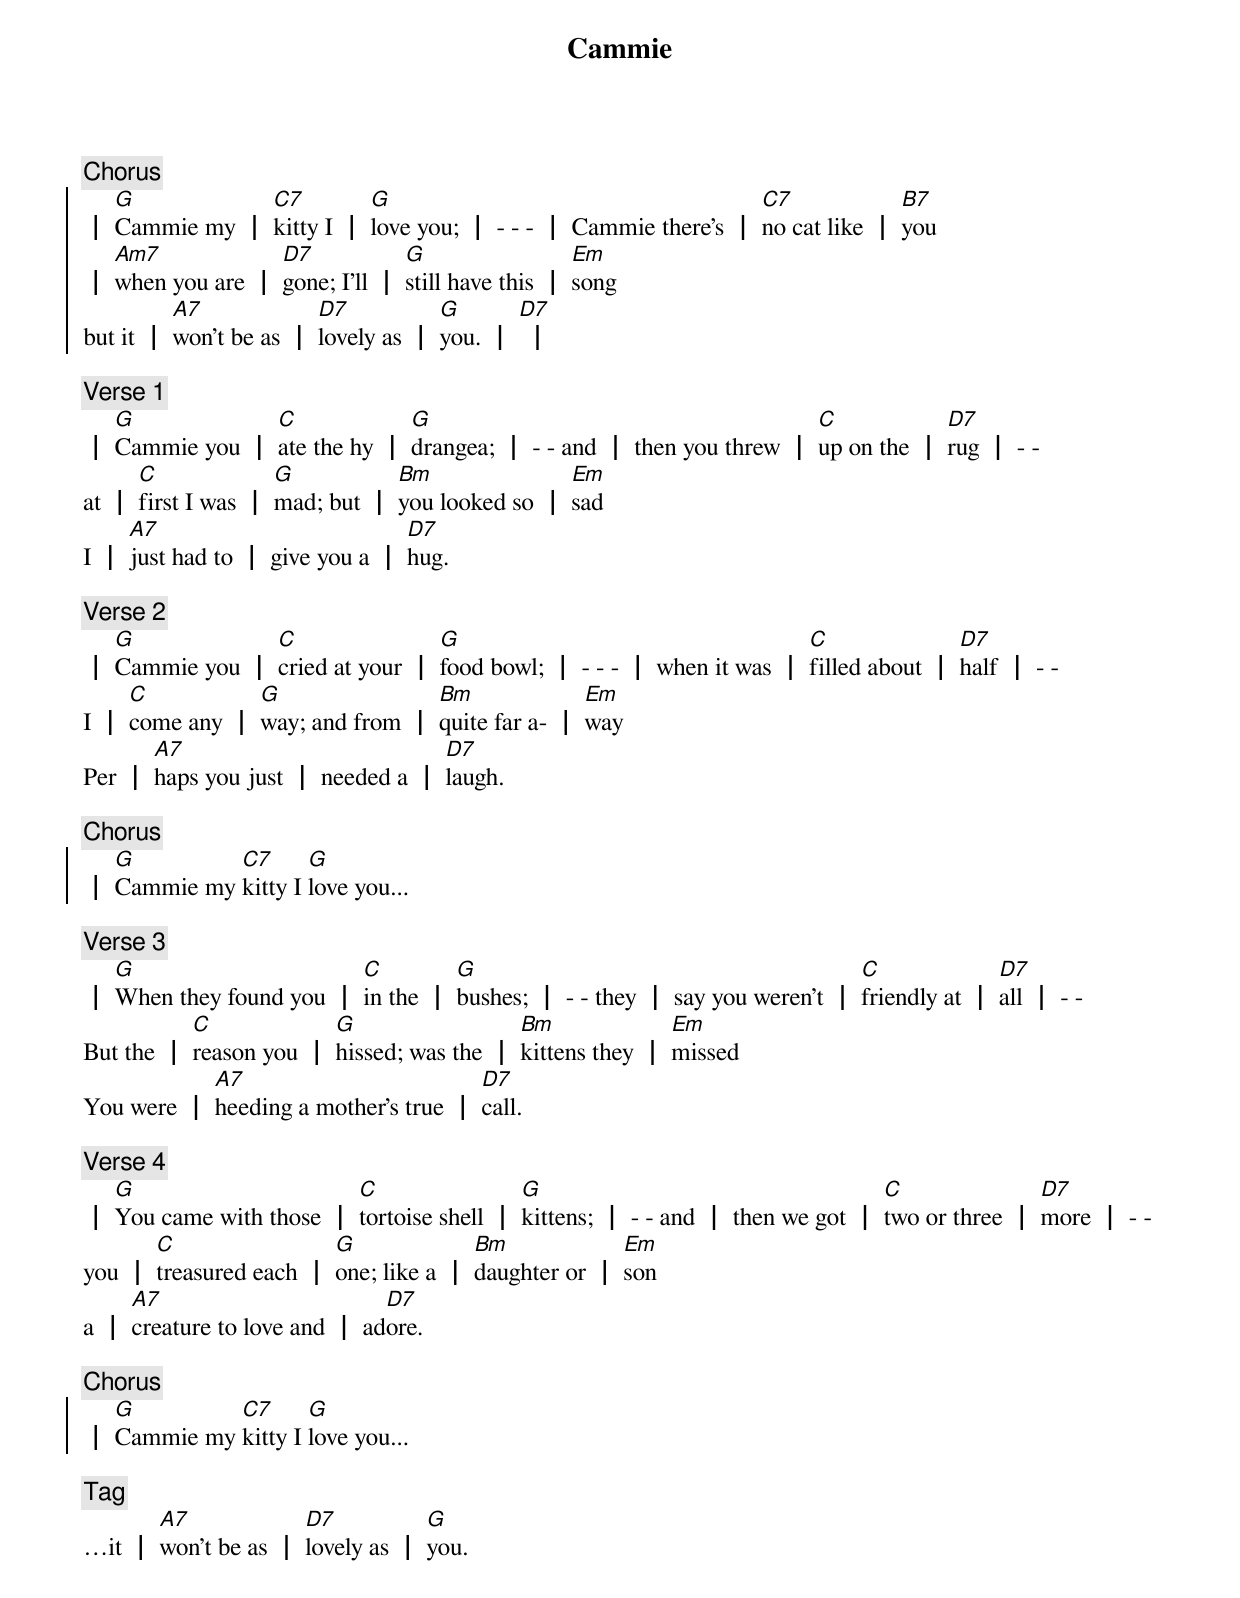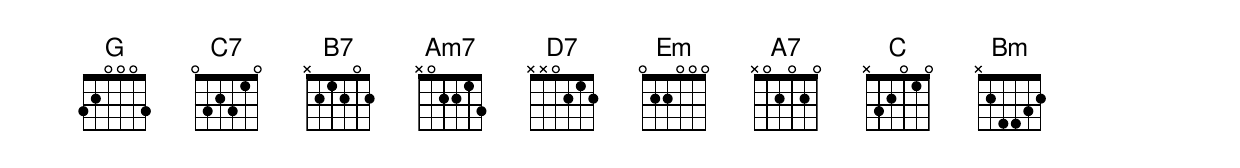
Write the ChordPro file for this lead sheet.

{title: Cammie}
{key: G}

{comment: Chorus}
{start_of_chorus}
┃ [G]Cammie my ┃ [C7]kitty I ┃ [G]love you; ┃ - - - ┃ Cammie there’s ┃ [C7]no cat like ┃ [B7]you
┃ [Am7]when you are ┃ [D7]gone; I’ll ┃ [G]still have this ┃ [Em]song
but it ┃ [A7]won’t be as ┃ [D7]lovely as ┃ [G]you. ┃ [D7] ┃
{end_of_chorus}

{comment: Verse 1}
{start_of_verse}
┃ [G]Cammie you ┃ [C]ate the hy ┃ [G]drangea; ┃ - - and ┃ then you threw ┃ [C]up on the ┃ [D7]rug ┃ - -
at ┃ [C]first I was ┃ [G]mad; but ┃ [Bm]you looked so ┃ [Em]sad
I ┃ [A7]just had to ┃ give you a ┃ [D7]hug.
{end_of_verse}

{comment: Verse 2}
{start_of_verse}
┃ [G]Cammie you ┃ [C]cried at your ┃ [G]food bowl; ┃ - - - ┃ when it was ┃ [C]filled about ┃ [D7]half ┃ - -
I ┃ [C]come any ┃ [G]way; and from ┃ [Bm]quite far a- ┃ [Em]way
Per ┃ [A7]haps you just ┃ needed a ┃ [D7]laugh.
{end_of_verse}

{comment: Chorus}
{start_of_chorus}
┃ [G]Cammie my [C7]kitty I [G]love you...
{end_of_chorus}

{comment: Verse 3}
{start_of_verse}
┃ [G]When they found you ┃ [C]in the ┃ [G]bushes; ┃ - - they ┃ say you weren’t ┃ [C]friendly at ┃ [D7]all ┃ - -
But the ┃ [C]reason you ┃ [G]hissed; was the ┃ [Bm]kittens they ┃ [Em]missed
You were ┃ [A7]heeding a mother’s true ┃ [D7]call.
{end_of_verse}

{comment: Verse 4}
{start_of_verse}
┃ [G]You came with those ┃ [C]tortoise shell ┃ [G]kittens; ┃ - - and ┃ then we got ┃ [C]two or three ┃ [D7]more ┃ - -
you ┃ [C]treasured each ┃ [G]one; like a ┃ [Bm]daughter or ┃ [Em]son
a ┃ [A7]creature to love and ┃ ad[D7]ore.
{end_of_verse}

{comment: Chorus}
{start_of_chorus}
┃ [G]Cammie my [C7]kitty I [G]love you...
{end_of_chorus}

{comment: Tag}
…it ┃ [A7]won’t be as ┃ [D7]lovely as ┃ [G]you.
